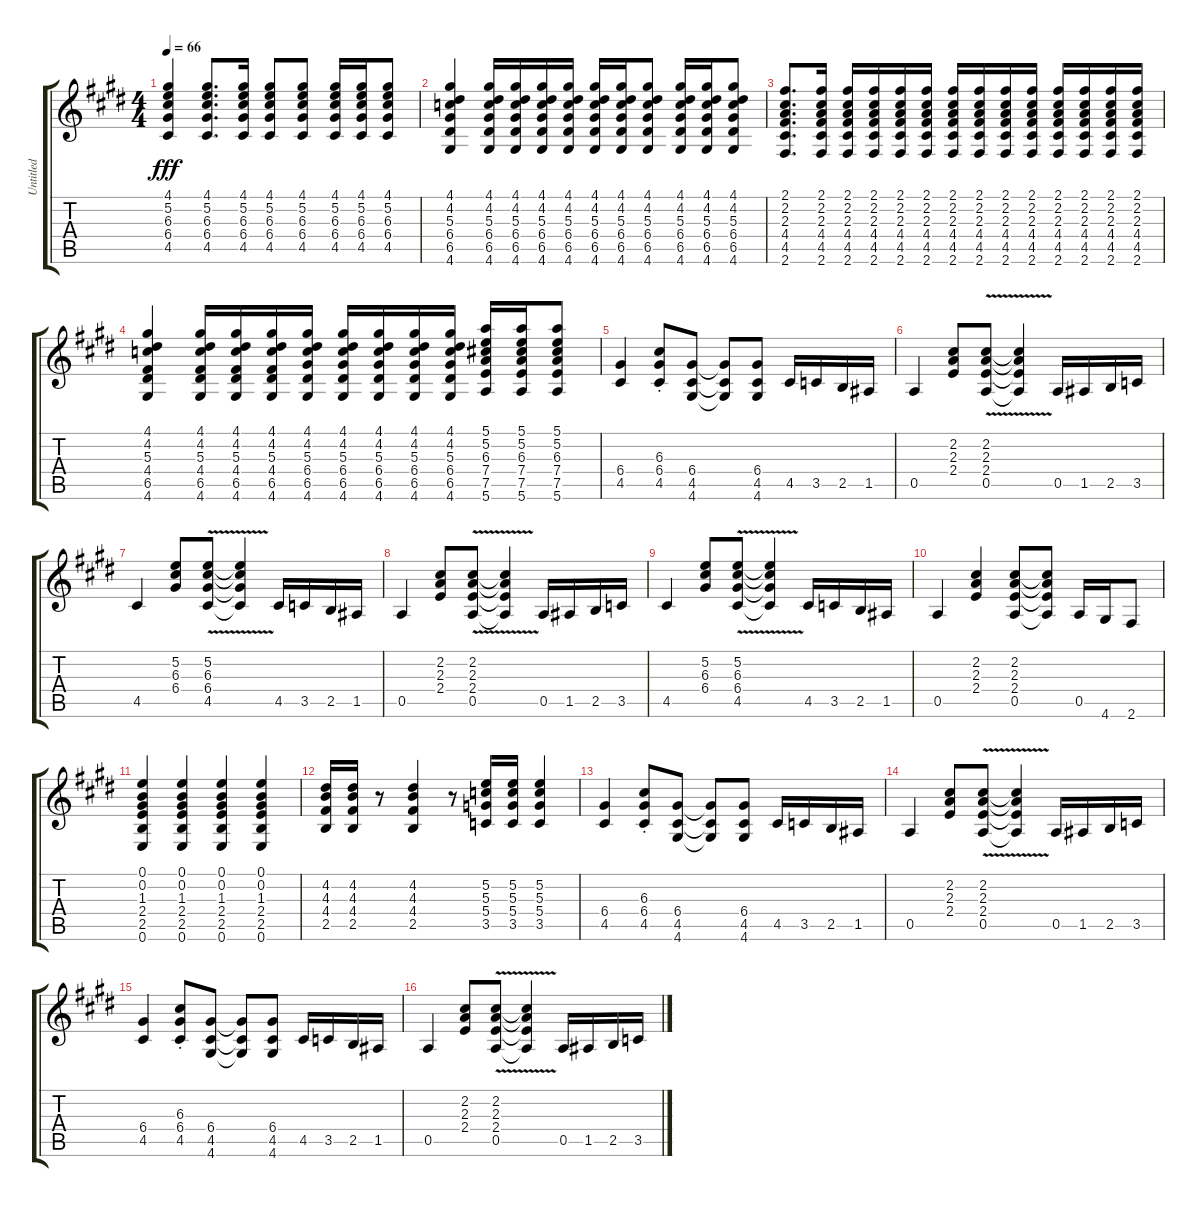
\track ("Untitled" "Untitled") {instrument electricguitarclean}
\staff {score tabs}
\tuning (E4 B3 G3 D3 A2 E2) {hide}
\ts (4 4)
\tempo 66
\clef g2
\ks e
(4.1 5.2 6.3 6.4 4.5).4{dy fff} (4.1 5.2 6.3 6.4 4.5).8{d} (4.1 5.2 6.3 6.4 4.5).16 (4.1 5.2 6.3 6.4 4.5).8 (4.1 5.2 6.3 6.4 4.5).8 (4.1 5.2 6.3 6.4 4.5).16 (4.1 5.2 6.3 6.4 4.5).16 (4.1 5.2 6.3 6.4 4.5).8 |
(4.1 4.2 5.3 6.4 6.5 4.6).4 (4.1 4.2 5.3 6.4 6.5 4.6).16 (4.1 4.2 5.3 6.4 6.5 4.6).16 (4.1 4.2 5.3 6.4 6.5 4.6).16 (4.1 4.2 5.3 6.4 6.5 4.6).16 (4.1 4.2 5.3 6.4 6.5 4.6).16 (4.1 4.2 5.3 6.4 6.5 4.6).16 (4.1 4.2 5.3 6.4 6.5 4.6).8 (4.1 4.2 5.3 6.4 6.5 4.6).16 (4.1 4.2 5.3 6.4 6.5 4.6).16 (4.1 4.2 5.3 6.4 6.5 4.6).8 |
(2.1 2.2 2.3 4.4 4.5 2.6).8{d} (2.1 2.2 2.3 4.4 4.5 2.6).16 (2.1 2.2 2.3 4.4 4.5 2.6).16 (2.1 2.2 2.3 4.4 4.5 2.6).16 (2.1 2.2 2.3 4.4 4.5 2.6).16 (2.1 2.2 2.3 4.4 4.5 2.6).16 (2.1 2.2 2.3 4.4 4.5 2.6).16 (2.1 2.2 2.3 4.4 4.5 2.6).16 (2.1 2.2 2.3 4.4 4.5 2.6).16 (2.1 2.2 2.3 4.4 4.5 2.6).16 (2.1 2.2 2.3 4.4 4.5 2.6).16 (2.1 2.2 2.3 4.4 4.5 2.6).16 (2.1 2.2 2.3 4.4 4.5 2.6).16 (2.1 2.2 2.3 4.4 4.5 2.6).16 |
(4.1 4.2 5.3 4.4 6.5 4.6).4 (4.1 4.2 5.3 4.4 6.5 4.6).16 (4.1 4.2 5.3 4.4 6.5 4.6).16 (4.1 4.2 5.3 4.4 6.5 4.6).16 (4.1 4.2 5.3 6.4 6.5 4.6).16 (4.1 4.2 5.3 6.4 6.5 4.6).16 (4.1 4.2 5.3 6.4 6.5 4.6).16 (4.1 4.2 5.3 6.4 6.5 4.6).16 (4.1 4.2 5.3 6.4 6.5 4.6).16 (5.1 5.2 6.3 7.4 7.5 5.6).16 (5.1 5.2 6.3 7.4 7.5 5.6).16 (5.1 5.2 6.3 7.4 7.5 5.6).8 |
(6.4 4.5).4 (6.3{st} 6.4{st} 4.5{st}).8 (6.4 4.5 4.6).8 (6.4{t} 4.5{t} 4.6{t}).8 (6.4 4.5 4.6).8 4.5.16 3.5.16 2.5.16 1.5.16 |
0.5.4 (2.2 2.3 2.4).8 (2.2{v} 2.3{v} 2.4{v} 0.5{v}).8 (2.2{v t} 2.3{v t} 2.4{v t} 0.5{v t}).4 0.5.16 1.5.16 2.5.16 3.5.16 |
4.5.4 (5.2 6.3 6.4).8 (5.2{v} 6.3{v} 6.4{v} 4.5{v}).8 (5.2{v t} 6.3{v t} 6.4{v t} 4.5{v t}).4 4.5.16 3.5.16 2.5.16 1.5.16 |
0.5.4 (2.2 2.3 2.4).8 (2.2{v} 2.3{v} 2.4{v} 0.5{v}).8 (2.2{v t} 2.3{v t} 2.4{v t} 0.5{v t}).4 0.5.16 1.5.16 2.5.16 3.5.16 |
4.5.4 (5.2 6.3 6.4).8 (5.2{v} 6.3{v} 6.4{v} 4.5{v}).8 (5.2{v t} 6.3{v t} 6.4{v t} 4.5{v t}).4 4.5.16 3.5.16 2.5.16 1.5.16 |
0.5.4 (2.2 2.3 2.4).4 (2.2 2.3 2.4 0.5).8 (2.2{t} 2.3{t} 2.4{t} 0.5{t}).8 0.5.16 4.6.16 2.6.8 |
(0.1 0.2 1.3 2.4 2.5 0.6).4 (0.1 0.2 1.3 2.4 2.5 0.6).4 (0.1 0.2 1.3 2.4 2.5 0.6).4 (0.1 0.2 1.3 2.4 2.5 0.6).4 |
(4.2 4.3 4.4 2.5).16 (4.2 4.3 4.4 2.5).16 r.8 (4.2 4.3 4.4 2.5).4 r.8 (5.2 5.3 5.4 3.5).16 (5.2 5.3 5.4 3.5).16 (5.2 5.3 5.4 3.5).4 |
(6.4 4.5).4 (6.3{st} 6.4{st} 4.5{st}).8 (6.4 4.5 4.6).8 (6.4{t} 4.5{t} 4.6{t}).8 (6.4 4.5 4.6).8 4.5.16 3.5.16 2.5.16 1.5.16 |
0.5.4 (2.2 2.3 2.4).8 (2.2{v} 2.3{v} 2.4{v} 0.5{v}).8 (2.2{v t} 2.3{v t} 2.4{v t} 0.5{v t}).4 0.5.16 1.5.16 2.5.16 3.5.16 |
(6.4 4.5).4 (6.3{st} 6.4{st} 4.5{st}).8 (6.4 4.5 4.6).8 (6.4{t} 4.5{t} 4.6{t}).8 (6.4 4.5 4.6).8 4.5.16 3.5.16 2.5.16 1.5.16 |
0.5.4 (2.2 2.3 2.4).8 (2.2{v} 2.3{v} 2.4{v} 0.5{v}).8 (2.2{v t} 2.3{v t} 2.4{v t} 0.5{v t}).4 0.5.16 1.5.16 2.5.16 3.5.16
